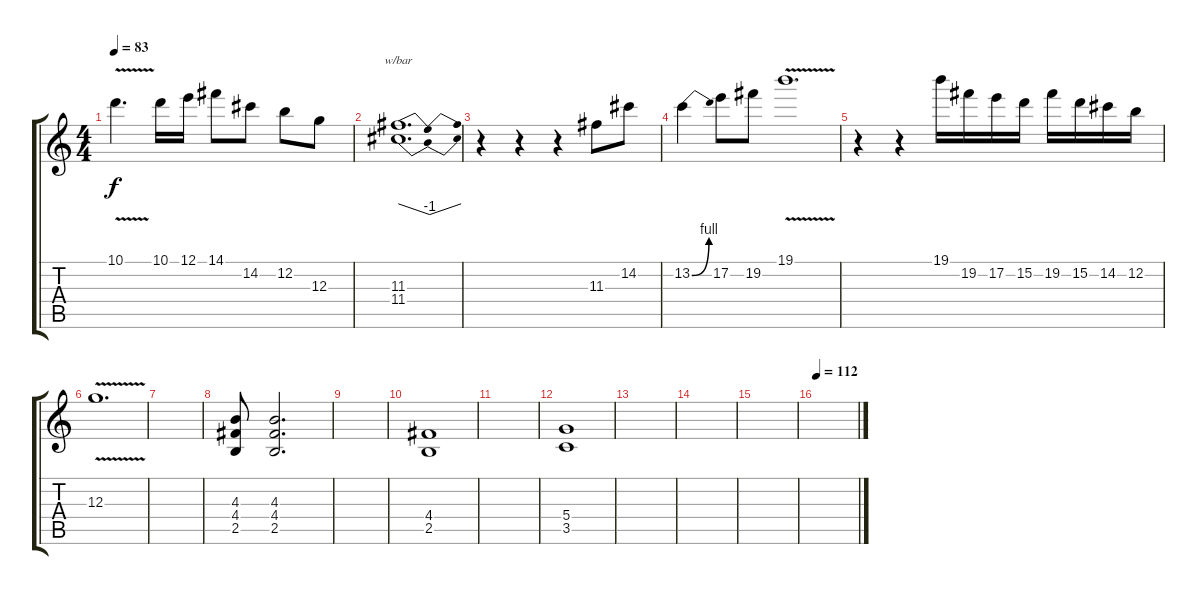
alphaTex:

\track "" {instrument electricguitarclean}
\staff {score tabs}
\tuning (E4 B3 G3 D3 A2 E2) {hide}
\ts (4 4)
\tempo 83
\clef g2
\ks c
10.1{v}.4{d dy f} 10.1.16 12.1.16 14.1.8 14.2.8 12.2.8 12.3.8 |
(11.3 11.4).1{d tbe (dip default 0 0 30 -4 60 0)} |
r.4 r.4 r.4 11.3.8 14.2.8 |
13.2{be (bend 0 0 60 4)}.4 17.2.8 19.2.8 19.1{v}.1{d} |
r.4 r.4 19.1.16 19.2.16 17.2.16 15.2.16 19.2.16 15.2.16 14.2.16 12.2.16 |
12.3{v}.1{d} |
|
(4.3 4.4 2.5).8 (4.3 4.4 2.5).2{d} |
|
(4.4 2.5).1 |
|
(5.4 3.5).1 |
|
|
|
\tempo 112
